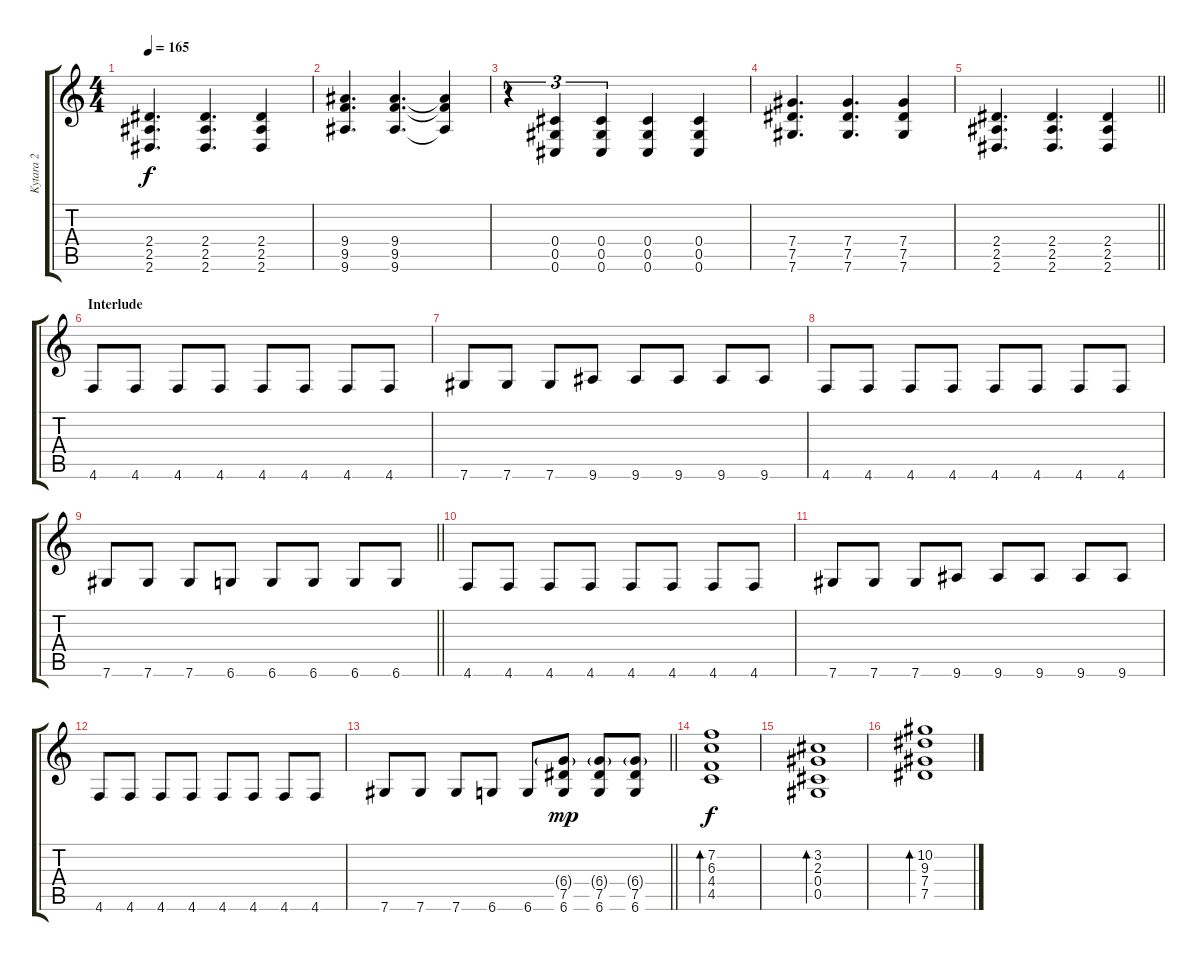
\track ("Kytara 2" "Kytara 2") {instrument distortionguitar}
\staff {score tabs}
\tuning (Eb4 Bb3 Gb3 Db3 Ab2 Db2) {hide}
\ts (4 4)
\tempo 165
\clef g2
\ks c
(2.4 2.5 2.6).4{d dy f} (2.4 2.5 2.6).4{d} (2.4 2.5 2.6).4 |
(9.4 9.5 9.6).4{d} (9.4 9.5 9.6).4{d} (9.4{t} 9.5{t} 9.6{t}).4 |
r.4{tu (3 2)} (0.4 0.5 0.6).4{tu (3 2)} (0.4 0.5 0.6).4{tu (3 2)} (0.4 0.5 0.6).4 (0.4 0.5 0.6).4 |
(7.4 7.5 7.6).4{d} (7.4 7.5 7.6).4{d} (7.4 7.5 7.6).4 |
\barLineRight lightlight
(2.4 2.5 2.6).4{d} (2.4 2.5 2.6).4{d} (2.4 2.5 2.6).4 |
\section ("" "Interlude")
4.6.8 4.6.8 4.6.8 4.6.8 4.6.8 4.6.8 4.6.8 4.6.8 |
7.6.8 7.6.8 7.6.8 9.6.8 9.6.8 9.6.8 9.6.8 9.6.8 |
4.6.8 4.6.8 4.6.8 4.6.8 4.6.8 4.6.8 4.6.8 4.6.8 |
\barLineRight lightlight
7.6.8 7.6.8 7.6.8 6.6.8 6.6.8 6.6.8 6.6.8 6.6.8 |
\section ("" "")
4.6.8 4.6.8 4.6.8 4.6.8 4.6.8 4.6.8 4.6.8 4.6.8 |
7.6.8 7.6.8 7.6.8 9.6.8 9.6.8 9.6.8 9.6.8 9.6.8 |
4.6.8 4.6.8 4.6.8 4.6.8 4.6.8 4.6.8 4.6.8 4.6.8 |
\barLineRight lightlight
7.6.8 7.6.8 7.6.8 6.6.8 6.6.8 (6.4{g} 7.5 6.6).8{dy mp} (6.4{g} 7.5 6.6).8 (6.4{g} 7.5 6.6).8 |
(7.2 6.3 4.4 4.5).1{bd 240 dy f instrument electricguitarclean} |
(3.2 2.3 0.4 0.5).1{bd 240} |
(10.2 9.3 7.4 7.5).1{bd 240}
